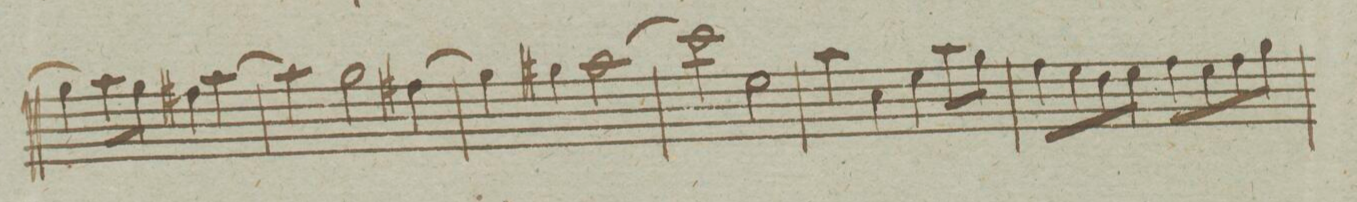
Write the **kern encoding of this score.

**kern	**dynam
*I"Clarinetto Primo in C. et B. _	*
*clefG2	*
*k[]	*
*met(c)	*
*M4/4	*
4gg\]	.
8aa\L	.
8gg\J	.
4ff#X\	.
[>4aa\	.
=65	=65
4aa\]	.
2gg\	.
(>4ff#X\	.
=66	=66
4gg\)	.
4gg#X\	.
(>2aa\	.
=67	=67
2ccc\)	.
2ee\	.
=68	=68
4aa\	.
4cc\	.
4ee\	.
8aa\L	.
8gg\J	.
=69	=69
8ff\L	.
8ee\	.
8dd\	.
8ee\J	.
8ff\L	.
8ee\	.
8ff\	.
8gg\J	.
=70	=70
*-	*-
